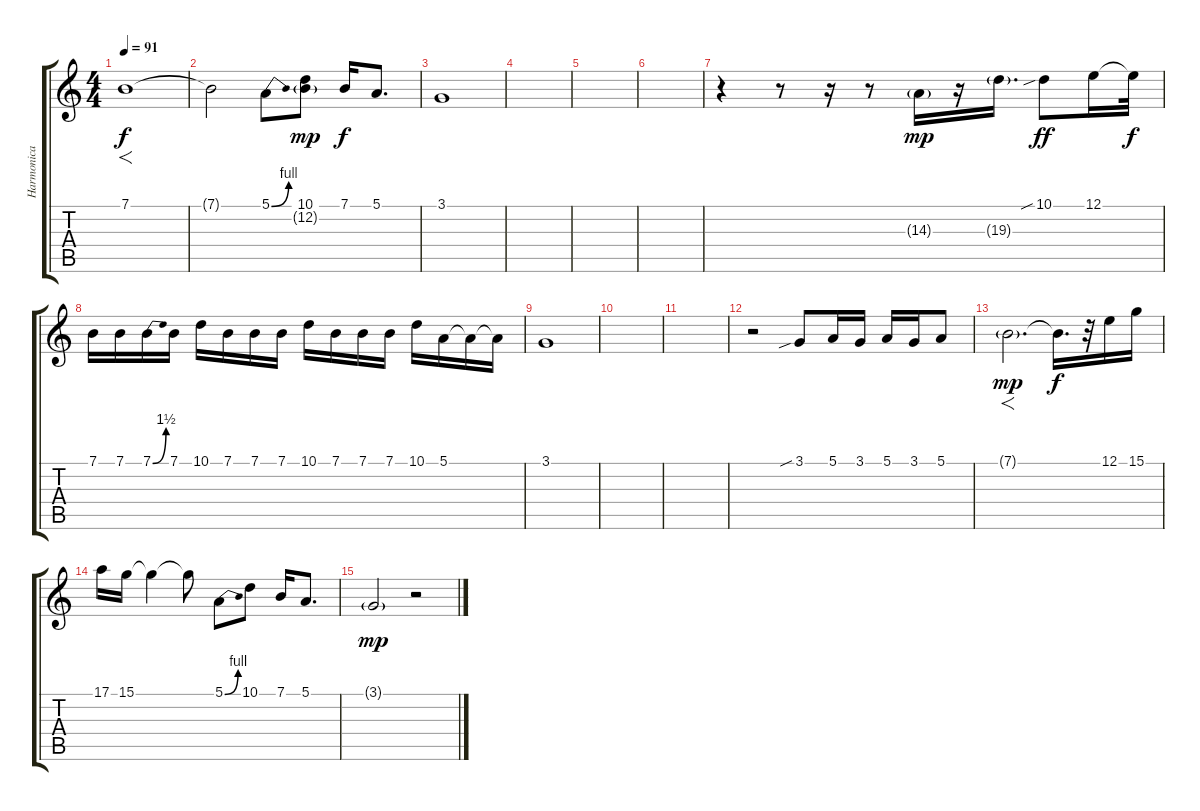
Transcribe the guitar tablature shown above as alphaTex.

\track ("Harmonica" "Harmonica") {instrument harmonica}
\staff {score tabs}
\tuning (E4 B3 G3 D3 A2 E2) {hide}
\ts (4 4)
\tempo 91
\clef g2
\ks c
7.1.1{f dy f} |
7.1{t}.2 5.1{be (bend 0 0 60 4)}.8 (10.1 12.2{g}).8{dy mp} 7.1.16{dy f} 5.1.8{d} |
3.1.1{volume 1} |
|
|
|
r.4 r.8 r.16 r.8 14.3{g}.16{dy mp} r.16 19.3{g}.16{d} 10.1{sib}.8{dy ff} 12.1.16 12.1{t}.32{dy f} |
7.1.16{volume 9} 7.1.16 7.1{be (bend 0 0 60 6)}.16 7.1.16 10.1.16 7.1.16 7.1.16 7.1.16 10.1.16 7.1.16 7.1.16 7.1.16 10.1.16 5.1.16 5.1{t}.16 5.1{t}.16 |
3.1.1{volume 1} |
|
|
r.2 3.1{sib}.8 5.1.16 3.1.16 5.1.16 3.1.16 5.1.8 |
7.1{g}.2{f d dy mp volume 12} 7.1{t}.16{d dy f} r.32 12.1.16 15.1.16 |
17.1.16 15.1.16 15.1{t}.4 15.1{t}.8 5.1{be (bend 0 0 60 4)}.8 10.1.8 7.1.16 5.1.8{d} |
3.1{g}.2{dy mp} r.2
